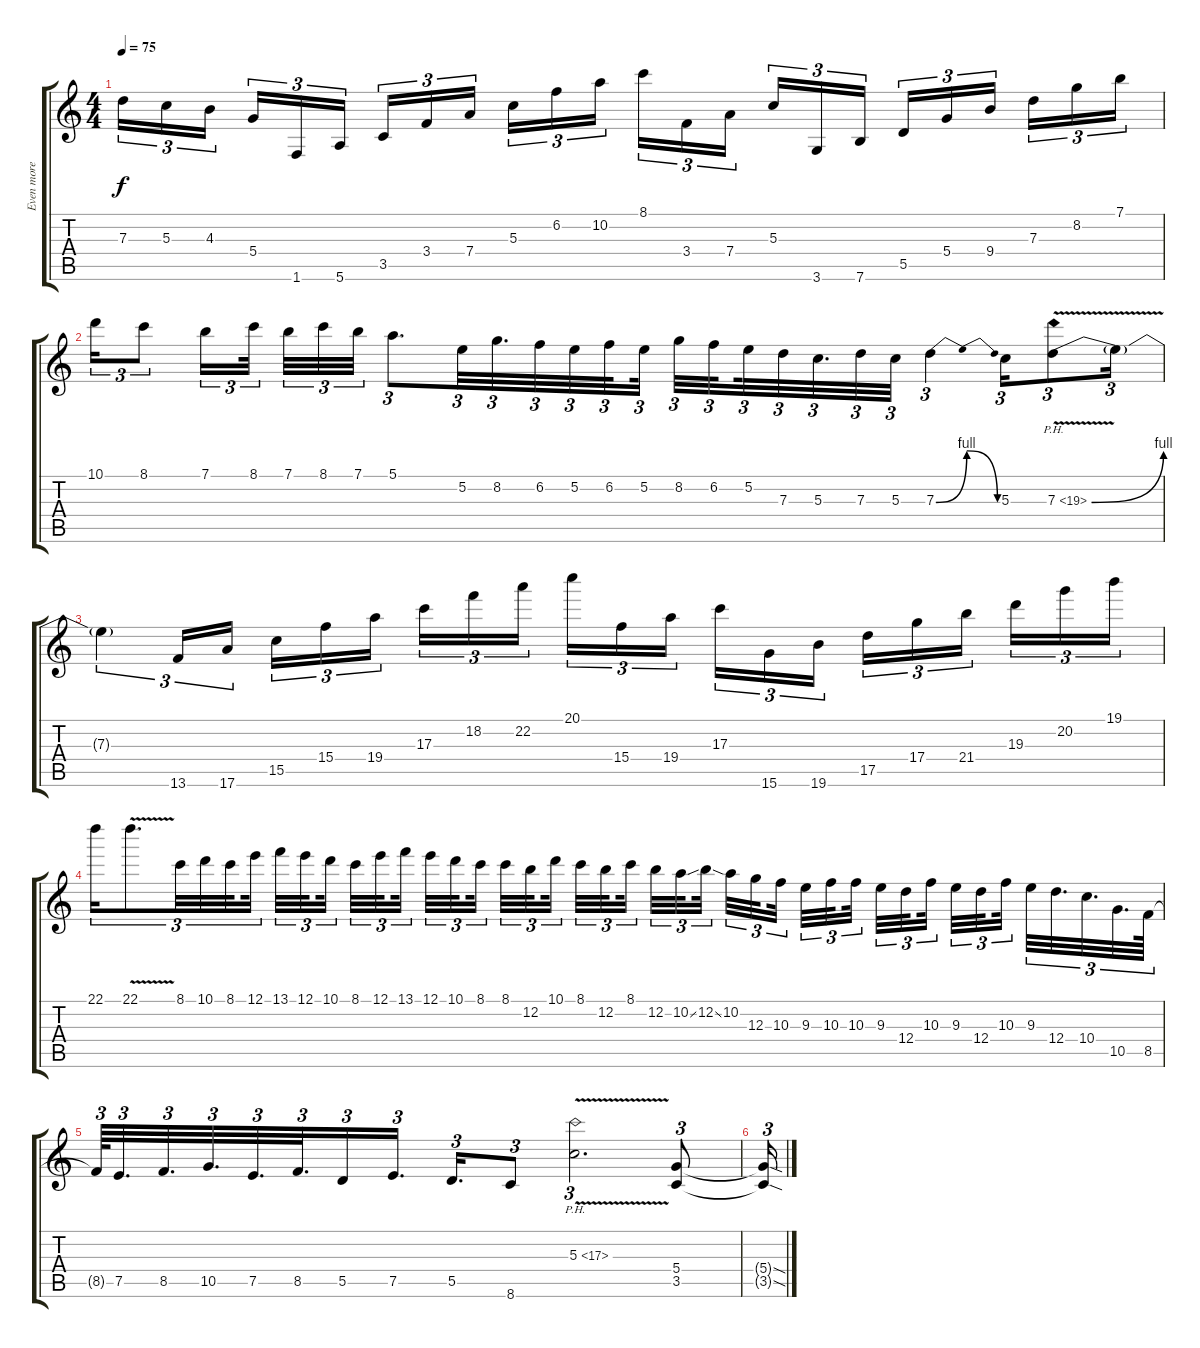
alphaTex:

\track ("Even more delay!" "Even more ") {instrument distortionguitar}
\staff {score tabs}
\tuning (E4 B3 G3 D3 A2 E2) {hide}
\ts (4 4)
\tempo 75
\clef g2
\ks c
7.3.16{tu (3 2) dy f} 5.3.16{tu (3 2)} 4.3.16{tu (3 2) beam splitsecondary} 5.4.16{tu (3 2)} 1.6.16{tu (3 2)} 5.6.16{tu (3 2)} 3.5.16{tu (3 2)} 3.4.16{tu (3 2)} 7.4.16{tu (3 2) beam splitsecondary} 5.3.16{tu (3 2)} 6.2.16{tu (3 2)} 10.2.16{tu (3 2)} 8.1.16{tu (3 2)} 3.4.16{tu (3 2)} 7.4.16{tu (3 2) beam splitsecondary} 5.3.16{tu (3 2)} 3.6.16{tu (3 2)} 7.6.16{tu (3 2)} 5.5.16{tu (3 2)} 5.4.16{tu (3 2)} 9.4.16{tu (3 2) beam splitsecondary} 7.3.16{tu (3 2)} 8.2.16{tu (3 2)} 7.1.16{tu (3 2)} |
10.1.16{tu (3 2)} 8.1.8{tu (3 2)} 7.1.16{tu (3 2)} 8.1.32{tu (3 2) beam splitsecondary} 7.1.32{tu (3 2)} 8.1.32{tu (3 2)} 7.1.32{tu (3 2)} 5.1.8{d tu (3 2)} 5.2.32{tu (3 2)} 8.2.32{d tu (3 2)} 6.2.32{tu (3 2)} 5.2.32{tu (3 2)} 6.2.32{tu (3 2) beam splitsecondary} 5.2.32{tu (3 2)} 8.2.32{tu (3 2)} 6.2.32{tu (3 2) beam splitsecondary} 5.2.32{tu (3 2)} 7.3.32{tu (3 2)} 5.3.32{d tu (3 2)} 7.3.32{tu (3 2)} 5.3.32{tu (3 2)} 7.3{be (bendrelease 0 0 15 4 39 4 60 0)}.4{tu (3 2)} 5.3.16{tu (3 2)} 7.3{be (bend 0 0 60 4) ph 12 v}.8{tu (3 2)} 7.3{t}.16{tu (3 2)} |
7.3{t}.4{tu (3 2)} 13.6.16{tu (3 2)} 17.6.16{tu (3 2)} 15.5.16{tu (3 2)} 15.4.16{tu (3 2)} 19.4.16{tu (3 2) beam splitsecondary} 17.3.16{tu (3 2)} 18.2.16{tu (3 2)} 22.2.16{tu (3 2)} 20.1.16{tu (3 2)} 15.4.16{tu (3 2)} 19.4.16{tu (3 2) beam splitsecondary} 17.3.16{tu (3 2)} 15.6.16{tu (3 2)} 19.6.16{tu (3 2)} 17.5.16{tu (3 2)} 17.4.16{tu (3 2)} 21.4.16{tu (3 2) beam splitsecondary} 19.3.16{tu (3 2)} 20.2.16{tu (3 2)} 19.1.16{tu (3 2)} |
22.1.16{tu (3 2)} 22.1{v}.8{d tu (3 2)} 8.1.32{tu (3 2)} 10.1.32{tu (3 2)} 8.1.32{tu (3 2) beam splitsecondary} 12.1.32{tu (3 2)} 13.1.32{tu (3 2)} 12.1.32{tu (3 2) beam splitsecondary} 10.1.32{tu (3 2)} 8.1.32{tu (3 2)} 12.1.32{tu (3 2) beam splitsecondary} 13.1.32{tu (3 2)} 12.1.32{tu (3 2)} 10.1.32{tu (3 2) beam splitsecondary} 8.1.32{tu (3 2)} 8.1.32{tu (3 2)} 12.2.32{tu (3 2) beam splitsecondary} 10.1.32{tu (3 2)} 8.1.32{tu (3 2)} 12.2.32{tu (3 2) beam splitsecondary} 8.1.32{tu (3 2)} 12.2.32{tu (3 2)} 10.2{ss}.32{tu (3 2) beam splitsecondary} 12.2{ss}.32{tu (3 2)} 10.2.32{tu (3 2)} 12.3.32{tu (3 2) beam splitsecondary} 10.3.32{tu (3 2)} 9.3.32{tu (3 2)} 10.3.32{tu (3 2) beam splitsecondary} 10.3.32{tu (3 2)} 9.3.32{tu (3 2)} 12.4.32{tu (3 2) beam splitsecondary} 10.3.32{tu (3 2)} 9.3.32{tu (3 2)} 12.4.32{tu (3 2) beam splitsecondary} 10.3.32{tu (3 2)} 9.3.32{tu (3 2)} 12.4.32{d tu (3 2)} 10.4.32{d tu (3 2)} 10.5.32{d tu (3 2)} 8.5.64{tu (3 2)} |
8.5{t}.64{tu (3 2)} 7.5.32{d tu (3 2)} 8.5.32{d tu (3 2)} 10.5.32{d tu (3 2)} 7.5.32{d tu (3 2)} 8.5.32{d tu (3 2)} 5.5.16{tu (3 2)} 7.5.16{d tu (3 2)} 5.5.16{d tu (3 2)} 8.6.8{tu (3 2)} 5.3{ph 12 v}.2{d tu (3 2)} (5.4 3.5).8{tu (3 2)} |
(5.4{sod t} 3.5{sod t}).16{tu (3 2)}
